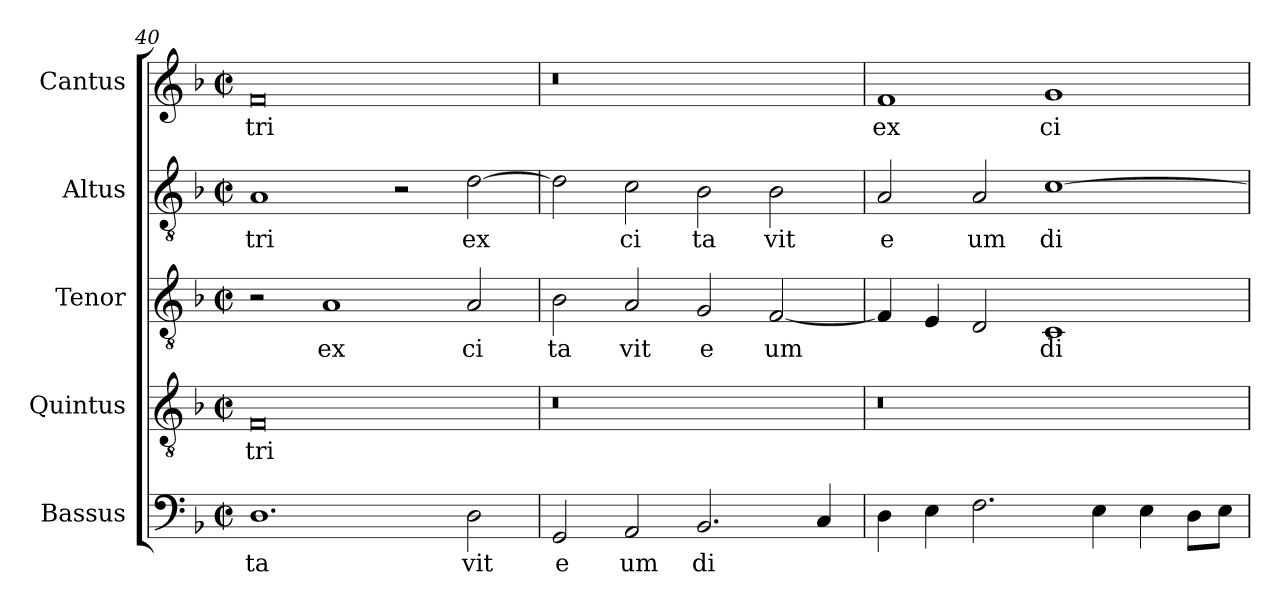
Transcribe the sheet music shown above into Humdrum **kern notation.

**kern	**text	**kern	**text	**kern	**text	**kern	**text	**kern	**text
*part5	*part5	*part4	*part4	*part3	*part3	*part2	*part2	*part1	*part1
*staff5	*staff5	*staff4	*staff4	*staff3	*staff3	*staff2	*staff2	*staff1	*staff1
*I"Bassus	*	*I"Quintus	*	*I"Tenor	*	*I"Altus	*	*I"Cantus	*
*clefF4	*	*clefGv2	*	*clefGv2	*	*clefGv2	*	*clefG2	*
*k[b-]	*	*k[b-]	*	*k[b-]	*	*k[b-]	*	*k[b-]	*
*F:	*	*F:	*	*F:	*	*F:	*	*F:	*
*M2/2	*	*M2/2	*	*M2/2	*	*M2/2	*	*M2/2	*
*met(c|)	*	*met(c|)	*	*met(c|)	*	*met(c|)	*	*met(c|)	*
=40	=40	=40	=40	=40	=40	=40	=40	=40	=40
!	!LO:LY:b:cj	!	!LO:LY:b:cj	!	!	!	!LO:LY:b:cj	!	!LO:LY:b:cj
1.D	ta	0F	tri	2r	.	1A	tri	0f	tri
!	!	!	!	!	!LO:LY:b:cj	!	!	!	!
.	.	.	.	1A	ex	.	.	.	.
.	.	.	.	.	.	2r	.	.	.
!	!LO:LY:b:cj	!	!	!	!LO:LY:b:cj	!	!LO:LY:b:cj	!	!
2D\	vit	.	.	2A/	ci	[>2d\	ex	.	.
=41	=41	=41	=41	=41	=41	=41	=41	=41	=41
!	!LO:LY:b:cj	!	!	!	!LO:LY:b:cj	!	!	!	!
2GG/	e	0r	.	2B-\	ta	2d\]	.	0r	.
!	!LO:LY:b:cj	!	!	!	!LO:LY:b:cj	!	!LO:LY:b:cj	!	!
2AA/	um	.	.	2A/	vit	2c\	ci	.	.
!	!LO:LY:b:cj	!	!	!	!LO:LY:b:cj	!	!LO:LY:b:cj	!	!
2.BB-/	di	.	.	2G/	e	2B-\	ta	.	.
!	!	!	!	!	!LO:LY:b	!	!LO:LY:b:cj	!	!
.	.	.	.	[<2F/	um	2B-\	vit	.	.
4C/	.	.	.	.	.	.	.	.	.
=42	=42	=42	=42	=42	=42	=42	=42	=42	=42
!	!	!	!	!	!	!	!LO:LY:b:cj	!	!LO:LY:b:cj
4D\	.	0r	.	4F/]	.	2A/	e	1f	ex
4E\	.	.	.	4E/	.	.	.	.	.
!	!	!	!	!	!	!	!LO:LY:b:cj	!	!
2.F\	.	.	.	2D/	.	2A/	um	.	.
!	!	!	!	!	!LO:LY:b:cj	!	!LO:LY:b:cj	!	!LO:LY:b:cj
.	.	.	.	1C	di	[>1c	di	1g	ci
4E\	.	.	.	.	.	.	.	.	.
4E\	.	.	.	.	.	.	.	.	.
8D\L	.	.	.	.	.	.	.	.	.
8E\J	.	.	.	.	.	.	.	.	.
=	=	=	=	=	=	=	=	=	=
*-	*-	*-	*-	*-	*-	*-	*-	*-	*-
